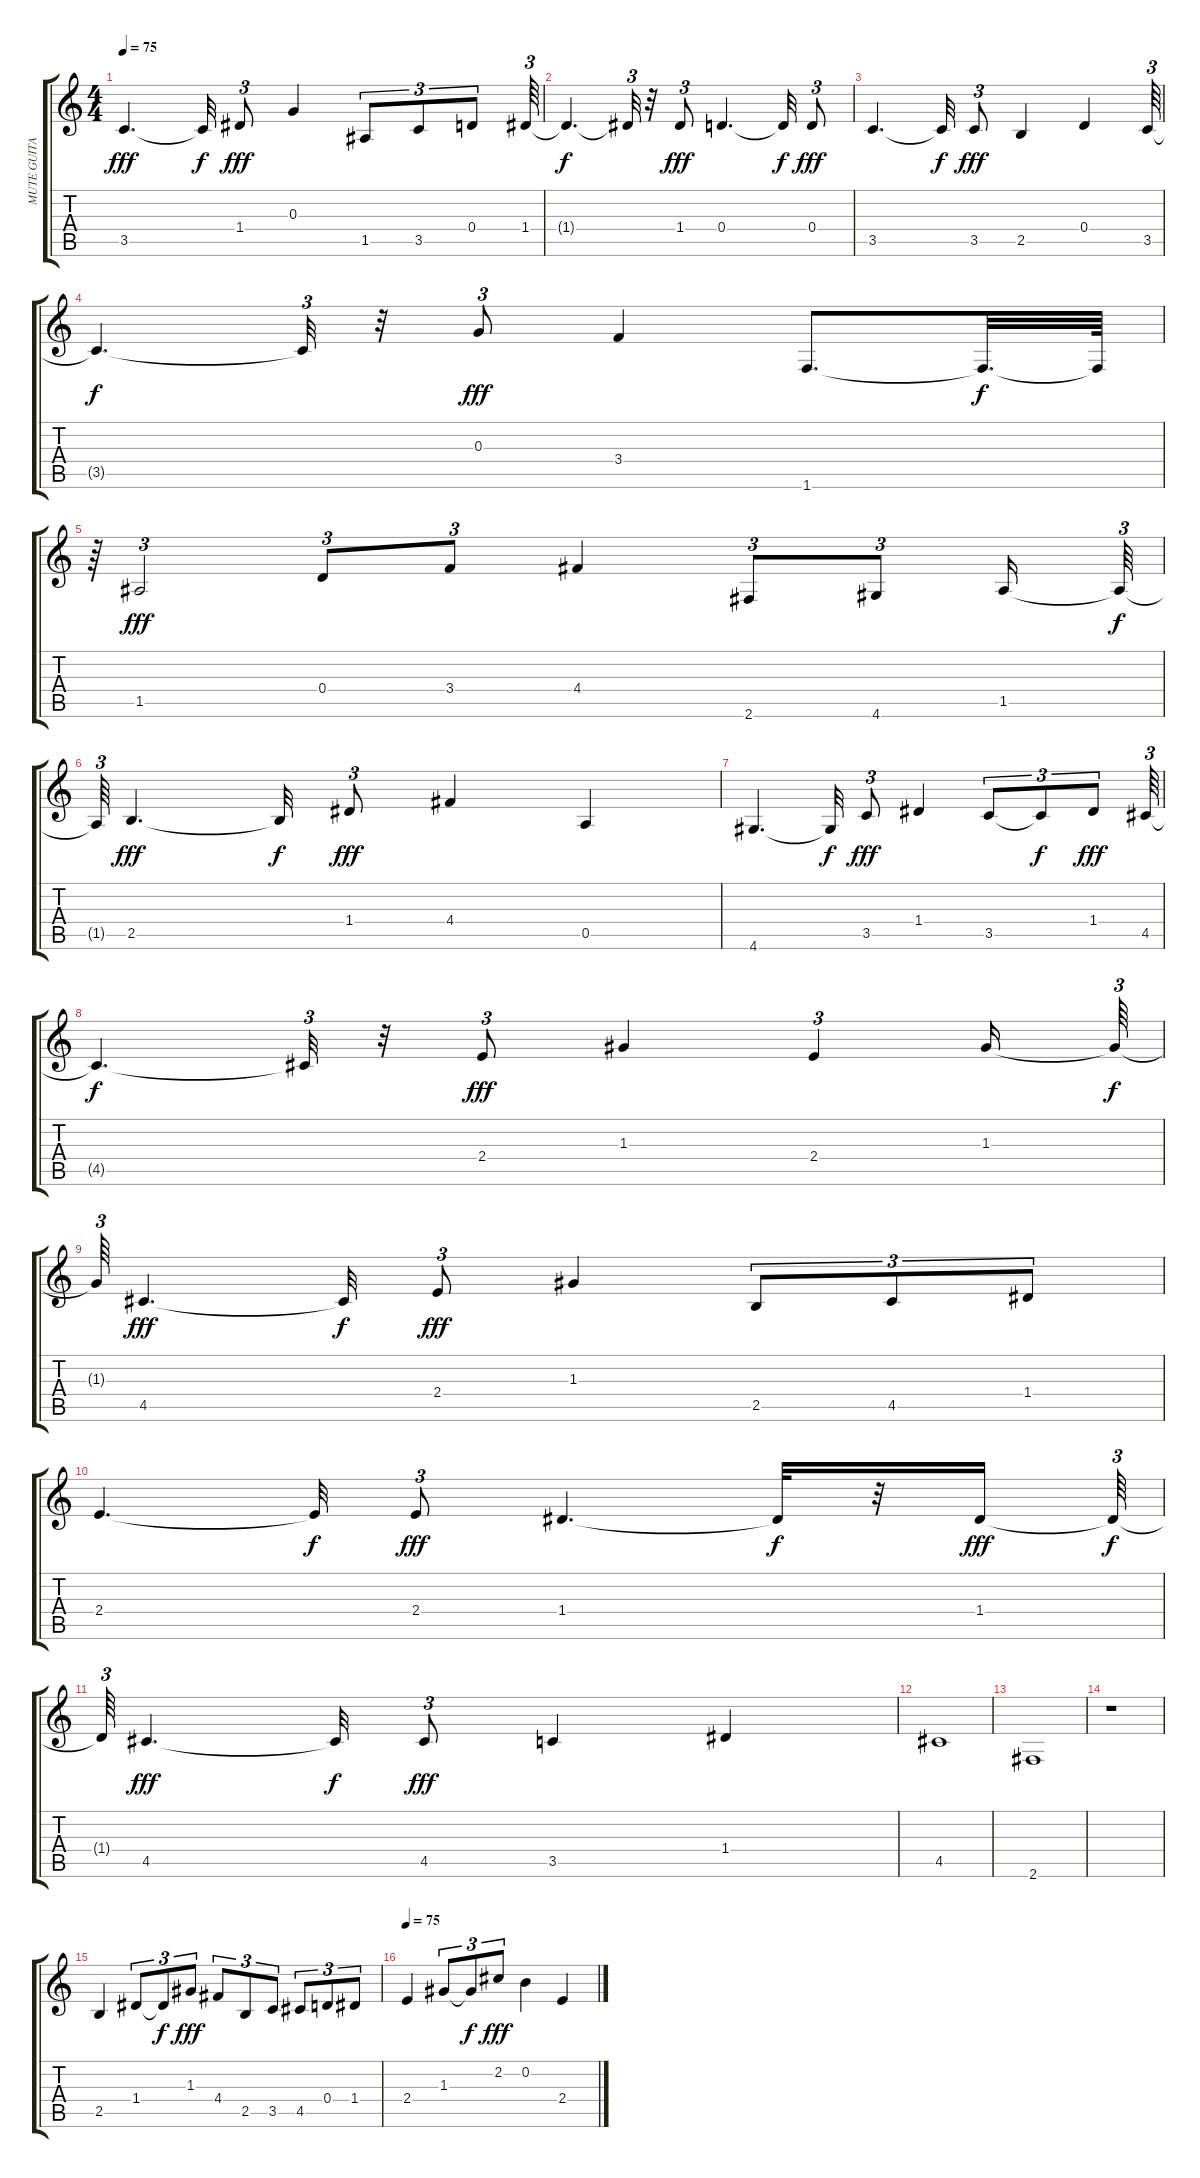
\track ("MUTE GUITAR" "MUTE GUITA") {instrument electricguitarmuted}
\staff {score tabs}
\tuning (E4 B3 G3 D3 A2 E2) {hide}
\ts (4 4)
\tempo 75
\clef g2
\ks c
3.5.4{d dy fff} 3.5{t}.32{dy f} 1.4.8{tu (3 2) dy fff} 0.3.4 1.5.8{tu (3 2)} 3.5.8{tu (3 2)} 0.4.8{tu (3 2)} 1.4.64{tu (3 2)} |
1.4{t}.4{d dy f} 1.4{t}.32{tu (3 2)} r.32 1.4.8{tu (3 2) dy fff} 0.4.4{d} 0.4{t}.32{dy f} 0.4.8{tu (3 2) dy fff} |
3.5.4{d} 3.5{t}.32{dy f} 3.5.8{tu (3 2) dy fff} 2.5.4 0.4.4 3.5.64{tu (3 2)} |
3.5{t}.4{d dy f} 3.5{t}.32{tu (3 2)} r.32 0.3.8{tu (3 2) dy fff} 3.4.4 1.6.8{d} 1.6{t}.32{d dy f} 1.6{t}.64 |
r.64{tu (3 2)} 1.5.2{tu (3 2) dy fff} 0.4.8{tu (3 2)} 3.4.8{tu (3 2)} 4.4.4 2.6.8{tu (3 2)} 4.6.8{tu (3 2)} 1.5.16 1.5{t}.64{tu (3 2) dy f} |
1.5{t}.64{tu (3 2)} 2.5.4{d dy fff} 2.5{t}.32{dy f} 1.4.8{tu (3 2) dy fff} 4.4.4 0.5.4 |
4.6.4{d} 4.6{t}.32{dy f} 3.5.8{tu (3 2) dy fff} 1.4.4 3.5.8{tu (3 2)} 3.5{t}.8{tu (3 2) dy f} 1.4.8{tu (3 2) dy fff} 4.5.64{tu (3 2)} |
4.5{t}.4{d dy f} 4.5{t}.32{tu (3 2)} r.32 2.4.8{tu (3 2) dy fff} 1.3.4 2.4.4{tu (3 2)} 1.3.16 1.3{t}.64{tu (3 2) dy f} |
1.3{t}.64{tu (3 2)} 4.5.4{d dy fff} 4.5{t}.32{dy f} 2.4.8{tu (3 2) dy fff} 1.3.4 2.5.8{tu (3 2)} 4.5.8{tu (3 2)} 1.4.8{tu (3 2)} |
2.4.4{d} 2.4{t}.32{dy f} 2.4.8{tu (3 2) dy fff} 1.4.4{d} 1.4{t}.32{dy f} r.32 1.4.16{dy fff} 1.4{t}.64{tu (3 2) dy f} |
1.4{t}.64{tu (3 2)} 4.5.4{d dy fff} 4.5{t}.32{dy f} 4.5.8{tu (3 2) dy fff} 3.5.4 1.4.4 |
4.5.1 |
2.6.1 |
r.1 |
2.5.4 1.4.8{tu (3 2)} 1.4{t}.8{tu (3 2) dy f} 1.3.8{tu (3 2) dy fff} 4.4.8{tu (3 2)} 2.5.8{tu (3 2)} 3.5.8{tu (3 2)} 4.5.8{tu (3 2)} 0.4.8{tu (3 2)} 1.4.8{tu (3 2)} |
\tempo 75
2.4.4 1.3.8{tu (3 2)} 1.3{t}.8{tu (3 2) dy f} 2.2.8{tu (3 2) dy fff} 0.2.4 2.4.4
